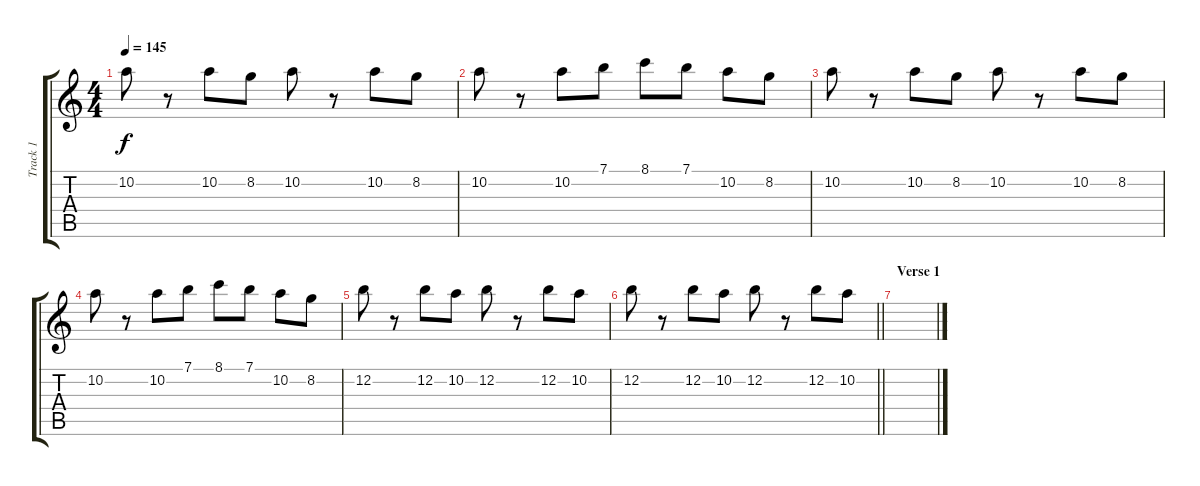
\track ("Track 1" "Track 1") {instrument distortionguitar}
\staff {score tabs}
\tuning (E4 B3 G3 D3 A2 E2) {hide}
\ts (4 4)
\tempo 145
\clef g2
\ks c
10.2.8{dy f} r.8 10.2.8 8.2.8 10.2.8 r.8 10.2.8 8.2.8 |
10.2.8 r.8 10.2.8 7.1.8 8.1.8 7.1.8 10.2.8 8.2.8 |
10.2.8 r.8 10.2.8 8.2.8 10.2.8 r.8 10.2.8 8.2.8 |
10.2.8 r.8 10.2.8 7.1.8 8.1.8 7.1.8 10.2.8 8.2.8 |
12.2.8 r.8 12.2.8 10.2.8 12.2.8 r.8 12.2.8 10.2.8 |
\barLineRight lightlight
12.2.8 r.8 12.2.8 10.2.8 12.2.8 r.8 12.2.8 10.2.8 |
\section ("" "Verse 1")
